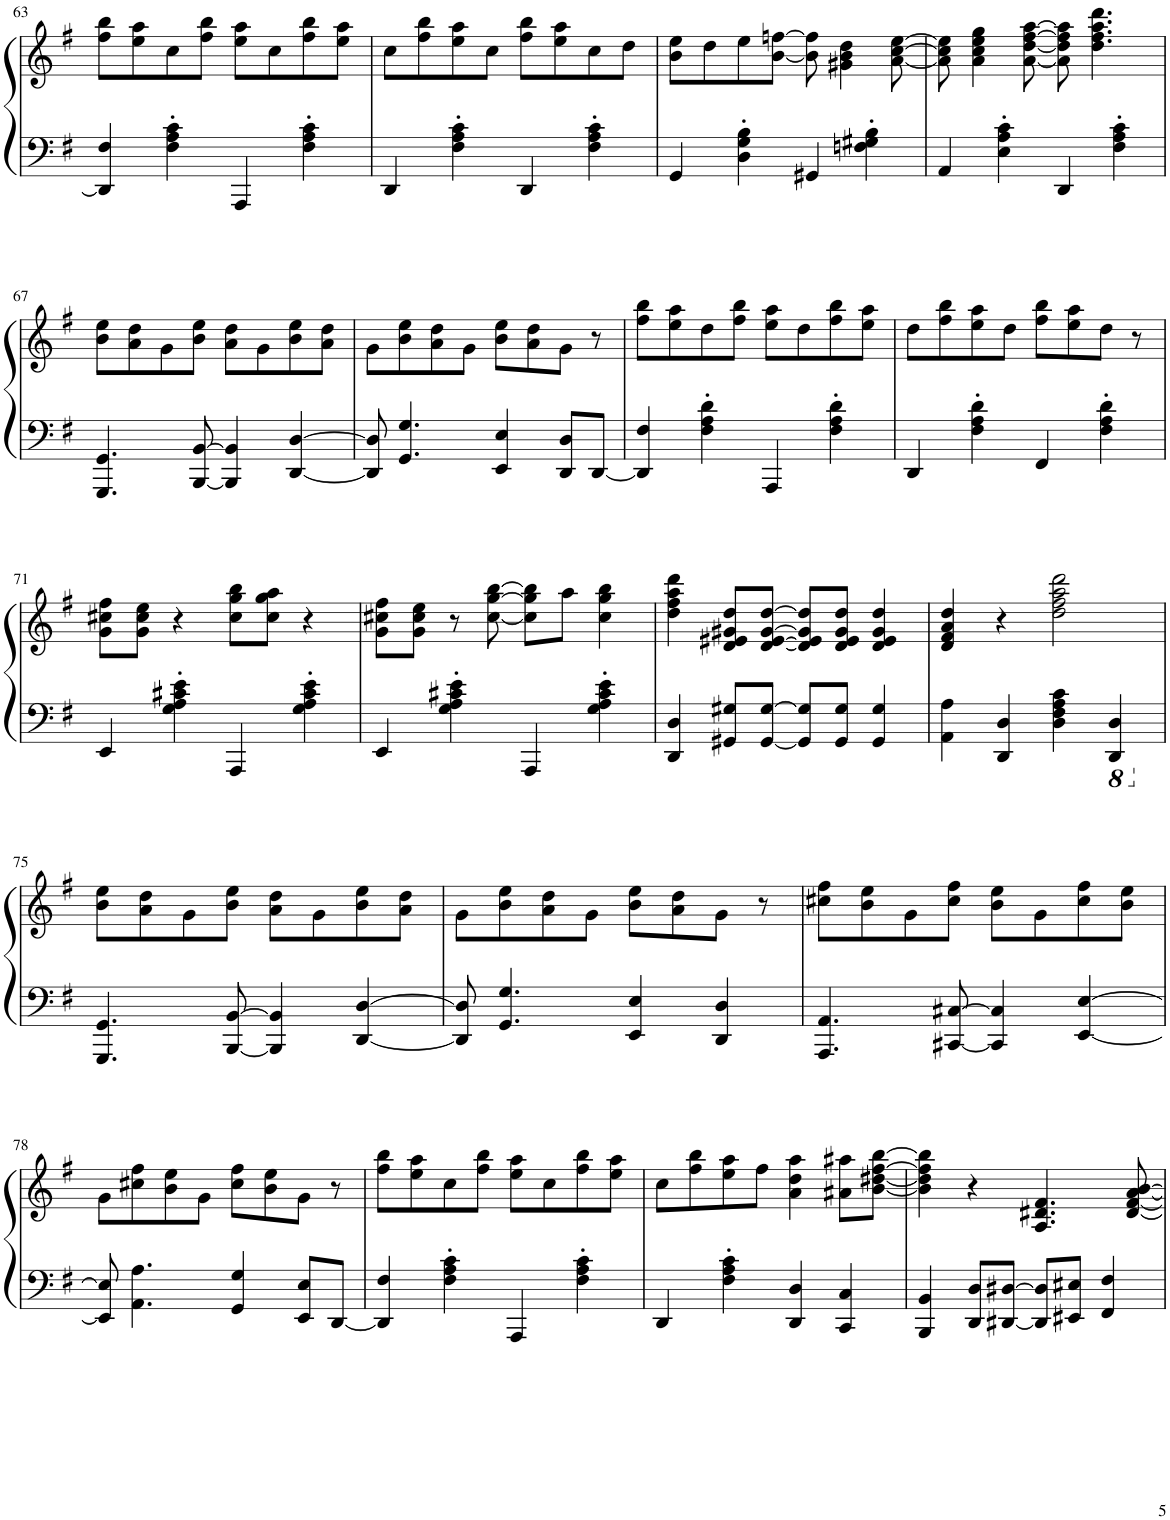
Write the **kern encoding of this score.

**kern	**kern
*part1	*part1
*staff2	*staff1
*I"Piano	*
*I'Pno.	*
!!LO:PB:g=z
*clefF4	*clefG2
*k[f#]	*k[f#]
*G:	*G:
*M4/4	*M4/4
*met(c)	*met(c)
=63	=63
4DD/] 4F#/	8ff#\ 8bb\L
.	8ee\ 8aa\
4F#\' 4A\' 4c\'	8cc\
.	8ff#\ 8bb\J
4AAA/	8ee\ 8aa\L
.	8cc\
4F#\' 4A\' 4c\'	8ff#\ 8bb\
.	8ee\ 8aa\J
=64	=64
4DD/	8cc\L
.	8ff#\ 8bb\
4F#\' 4A\' 4c\'	8ee\ 8aa\
.	8cc\J
4DD/	8ff#\ 8bb\L
.	8ee\ 8aa\
4F#\' 4A\' 4c\'	8cc\
.	8dd\J
=65	=65
4GG/	8b\ 8ee\L
.	8dd\
4D\' 4G\' 4B\'	8ee\
.	[8b\ [8ffn\J
4GG#X/	8b\] 8ff\]
.	4g#X\ 4b\ 4dd\
4Fn\' 4G#X\' 4B\'	.
.	[8a\ [8cc\ [8ee\
=66	=66
4AA/	8a\] 8cc\] 8ee\]
.	4a\ 4cc\ 4ee\ 4gg\
4E\' 4A\' 4c\'	.
.	[8a\ [8dd\ [8ff#\ [8aa\
4DD/	8a\] 8dd\] 8ff#\] 8aa\]
.	4.dd\ 4.ff#\ 4.aa\ 4.ddd\
4F#\' 4A\' 4c\'	.
!!LO:LB:g=z
=67	=67
4.GGG/ 4.GG/	8b\ 8ee\L
.	8a\ 8dd\
.	8g\
[8BBB/ [8BB/	8b\ 8ee\J
4BBB/] 4BB/]	8a\ 8dd\L
.	8g\
[4DD/ [4D/	8b\ 8ee\
.	8a\ 8dd\J
=68	=68
8DD/] 8D/]	8g\L
4.GG/ 4.G/	8b\ 8ee\
.	8a\ 8dd\
.	8g\J
4EE/ 4E/	8b\ 8ee\L
.	8a\ 8dd\
8DD/ 8D/L	8g\J
[8DD/J	8r
=69	=69
4DD/] 4F#/	8ff#\ 8bb\L
.	8ee\ 8aa\
4F#\' 4A\' 4d\'	8dd\
.	8ff#\ 8bb\J
4AAA/	8ee\ 8aa\L
.	8dd\
4F#\' 4A\' 4d\'	8ff#\ 8bb\
.	8ee\ 8aa\J
=70	=70
4DD/	8dd\L
.	8ff#\ 8bb\
4F#\' 4A\' 4d\'	8ee\ 8aa\
.	8dd\J
4FF#/	8ff#\ 8bb\L
.	8ee\ 8aa\
4F#\' 4A\' 4d\'	8dd\J
.	8r
!!LO:LB:g=z
=71	=71
4EE/	8g\ 8cc#X\ 8ff#\L
.	8g\ 8cc#\ 8ee\J
4G\' 4A\' 4c#X\' 4e\'	4r
4AAA/	8cc#\ 8gg\ 8bb\L
.	8cc#\ 8gg\ 8aa\J
4G\' 4A\' 4c#\' 4e\'	4r
=72	=72
4EE/	8g\ 8cc#X\ 8ff#\L
.	8g\ 8cc#\ 8ee\J
4G\' 4A\' 4c#X\' 4e\'	8r
.	[8cc#\ [8gg\ [8bb\
4AAA/	8cc#\] 8gg\] 8bb\]L
.	8aa\J
4G\' 4A\' 4c#\' 4e\'	4cc#\ 4gg\ 4bb\
=73	=73
4DD/ 4D/	4dd\ 4ff#\ 4aa\ 4ddd\
8GG#X/ 8G#X/L	8d/ 8e#X/ 8g#X/ 8dd/L
[8GG#/ [8G#/J	[8d/ [8e#/ [8g#/ [8dd/J
8GG#/] 8G#/]L	8d/] 8e#/] 8g#/] 8dd/]L
8GG#/ 8G#/J	8d/ 8e#/ 8g#/ 8dd/J
4GG#/ 4G#/	4d/ 4e#/ 4g#/ 4dd/
=74	=74
4AA\ 4A\	4d/ 4f#/ 4a/ 4dd/
4DD/ 4D/	4r
4D\ 4F#\ 4A\ 4c\	2dd\ 2ff#\ 2aa\ 2ddd\
*8ba	*
4DDD/ 4DD/	.
!!LO:LB:g=z
=75	=75
*X8ba	*
4.GGG/ 4.GG/	8b\ 8ee\L
.	8a\ 8dd\
.	8g\
[8BBB/ [8BB/	8b\ 8ee\J
4BBB/] 4BB/]	8a\ 8dd\L
.	8g\
[4DD/ [4D/	8b\ 8ee\
.	8a\ 8dd\J
=76	=76
8DD/] 8D/]	8g\L
4.GG/ 4.G/	8b\ 8ee\
.	8a\ 8dd\
.	8g\J
4EE/ 4E/	8b\ 8ee\L
.	8a\ 8dd\
4DD/ 4D/	8g\J
.	8r
=77	=77
4.AAA/ 4.AA/	8cc#X\ 8ff#\L
.	8b\ 8ee\
.	8g\
[8CC#X/ [8C#X/	8cc#\ 8ff#\J
4CC#/] 4C#/]	8b\ 8ee\L
.	8g\
[4EE/ [4E/	8cc#\ 8ff#\
.	8b\ 8ee\J
!!LO:LB:g=z
=78	=78
8EE/] 8E/]	8g\L
4.AA\ 4.A\	8cc#X\ 8ff#\
.	8b\ 8ee\
.	8g\J
4GG/ 4G/	8cc#\ 8ff#\L
.	8b\ 8ee\
8EE/ 8E/L	8g\J
[8DD/J	8r
=79	=79
4DD/] 4F#/	8ff#\ 8bb\L
.	8ee\ 8aa\
4F#\' 4A\' 4c\'	8cc\
.	8ff#\ 8bb\J
4AAA/	8ee\ 8aa\L
.	8cc\
4F#\' 4A\' 4c\'	8ff#\ 8bb\
.	8ee\ 8aa\J
=80	=80
4DD/	8cc\L
.	8ff#\ 8bb\
4F#\' 4A\' 4c\'	8ee\ 8aa\
.	8ff#\J
4DD/ 4D/	4a\ 4dd\ 4aa\
4CC/ 4C/	8a#X\ 8aa#X\L
.	[8b\ [8dd#X\ [8ff#\ [8bb\J
=81	=81
4BBB/ 4BB/	4b\] 4dd#\] 4ff#\] 4bb\]
8DD/ 8D/L	4r
[8DD#X/ [8D#X/J	.
8DD#/] 8D#/]L	4.A/ 4.d#X/ 4.f#/
8EE#X/ 8E#X/J	.
4FF#/ 4F#/	.
.	[8d#/ [8f#/ [8a/ [8b/
=	=
*-	*-
